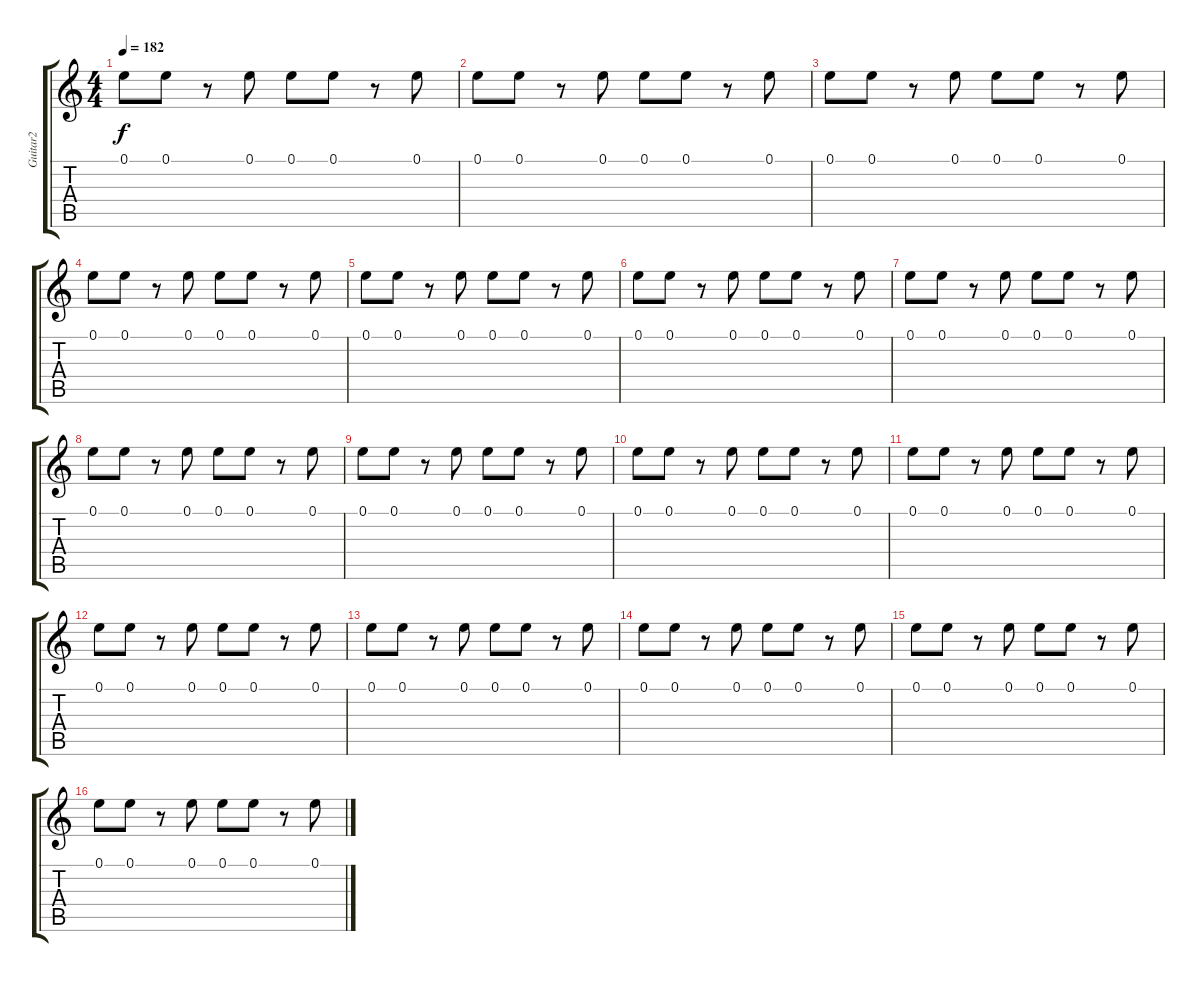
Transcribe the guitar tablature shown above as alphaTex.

\track ("Guitar2" "Guitar2") {instrument distortionguitar}
\staff {score tabs}
\tuning (E4 B3 G3 D3 A2 E2) {hide}
\ts (4 4)
\tempo 182
\clef g2
\ks c
0.1.8{dy f} 0.1.8 r.8 0.1.8 0.1.8 0.1.8 r.8 0.1.8 |
0.1.8 0.1.8 r.8 0.1.8 0.1.8 0.1.8 r.8 0.1.8 |
0.1.8 0.1.8 r.8 0.1.8 0.1.8 0.1.8 r.8 0.1.8 |
0.1.8 0.1.8 r.8 0.1.8 0.1.8 0.1.8 r.8 0.1.8 |
0.1.8 0.1.8 r.8 0.1.8 0.1.8 0.1.8 r.8 0.1.8 |
0.1.8 0.1.8 r.8 0.1.8 0.1.8 0.1.8 r.8 0.1.8 |
0.1.8 0.1.8 r.8 0.1.8 0.1.8 0.1.8 r.8 0.1.8 |
0.1.8 0.1.8 r.8 0.1.8 0.1.8 0.1.8 r.8 0.1.8 |
0.1.8 0.1.8 r.8 0.1.8 0.1.8 0.1.8 r.8 0.1.8 |
0.1.8 0.1.8 r.8 0.1.8 0.1.8 0.1.8 r.8 0.1.8 |
0.1.8 0.1.8 r.8 0.1.8 0.1.8 0.1.8 r.8 0.1.8 |
0.1.8 0.1.8 r.8 0.1.8 0.1.8 0.1.8 r.8 0.1.8 |
0.1.8 0.1.8 r.8 0.1.8 0.1.8 0.1.8 r.8 0.1.8 |
0.1.8 0.1.8 r.8 0.1.8 0.1.8 0.1.8 r.8 0.1.8 |
0.1.8 0.1.8 r.8 0.1.8 0.1.8 0.1.8 r.8 0.1.8 |
0.1.8 0.1.8 r.8 0.1.8 0.1.8 0.1.8 r.8 0.1.8
